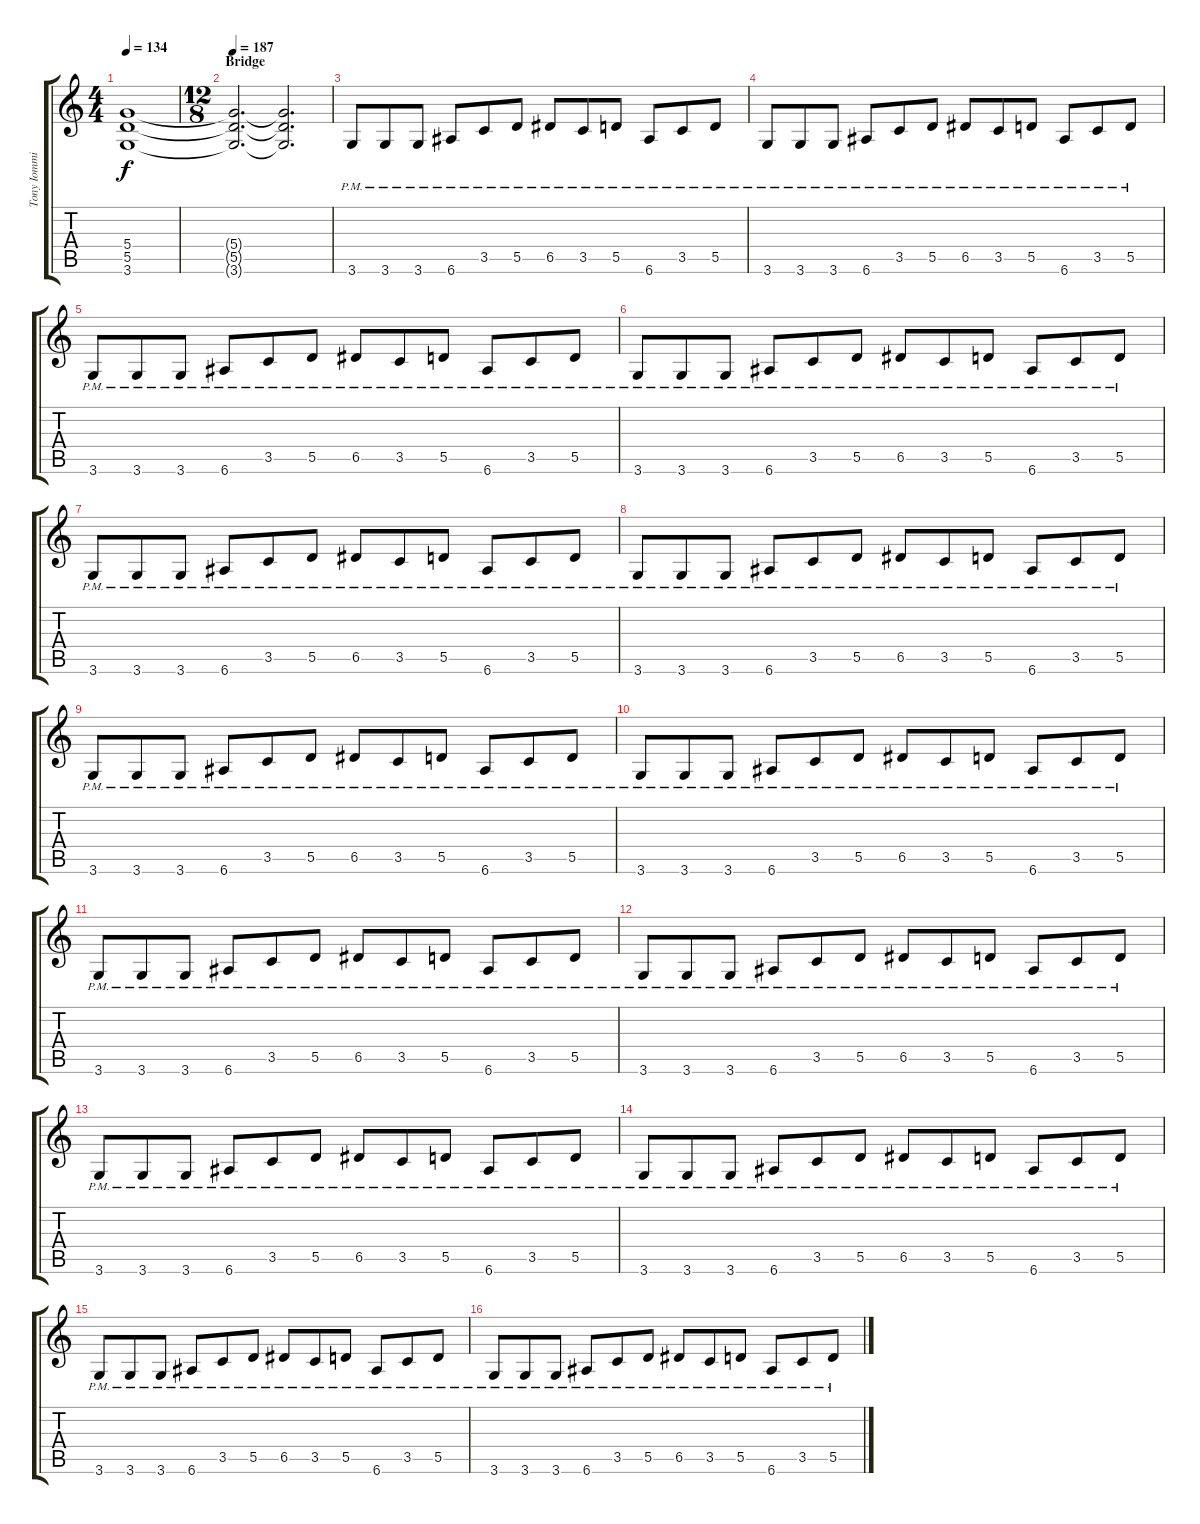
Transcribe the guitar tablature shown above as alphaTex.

\track ("Tony Iommi - Lead Guitar" "Tony Iommi") {instrument distortionguitar}
\staff {score tabs}
\tuning (E4 B3 G3 D3 A2 E2) {hide}
\ts (4 4)
\tempo 134
\clef g2
\ks c
(5.4 5.5 3.6).1{dy f} |
\ts (12 8)
\section ("" "Bridge")
\tempo 187
(5.4{t} 5.5{t} 3.6{t}).2{d} (5.4{t} 5.5{t} 3.6{t}).2{d} |
3.6{pm}.8 3.6{pm}.8 3.6{pm}.8 6.6{pm}.8 3.5{pm}.8 5.5{pm}.8 6.5{pm}.8 3.5{pm}.8 5.5{pm}.8 6.6{pm}.8 3.5{pm}.8 5.5{pm}.8 |
3.6{pm}.8 3.6{pm}.8 3.6{pm}.8 6.6{pm}.8 3.5{pm}.8 5.5{pm}.8 6.5{pm}.8 3.5{pm}.8 5.5{pm}.8 6.6{pm}.8 3.5{pm}.8 5.5{pm}.8 |
3.6{pm}.8 3.6{pm}.8 3.6{pm}.8 6.6{pm}.8 3.5{pm}.8 5.5{pm}.8 6.5{pm}.8 3.5{pm}.8 5.5{pm}.8 6.6{pm}.8 3.5{pm}.8 5.5{pm}.8 |
3.6{pm}.8 3.6{pm}.8 3.6{pm}.8 6.6{pm}.8 3.5{pm}.8 5.5{pm}.8 6.5{pm}.8 3.5{pm}.8 5.5{pm}.8 6.6{pm}.8 3.5{pm}.8 5.5{pm}.8 |
3.6{pm}.8 3.6{pm}.8 3.6{pm}.8 6.6{pm}.8 3.5{pm}.8 5.5{pm}.8 6.5{pm}.8 3.5{pm}.8 5.5{pm}.8 6.6{pm}.8 3.5{pm}.8 5.5{pm}.8 |
3.6{pm}.8 3.6{pm}.8 3.6{pm}.8 6.6{pm}.8 3.5{pm}.8 5.5{pm}.8 6.5{pm}.8 3.5{pm}.8 5.5{pm}.8 6.6{pm}.8 3.5{pm}.8 5.5{pm}.8 |
3.6{pm}.8 3.6{pm}.8 3.6{pm}.8 6.6{pm}.8 3.5{pm}.8 5.5{pm}.8 6.5{pm}.8 3.5{pm}.8 5.5{pm}.8 6.6{pm}.8 3.5{pm}.8 5.5{pm}.8 |
3.6{pm}.8 3.6{pm}.8 3.6{pm}.8 6.6{pm}.8 3.5{pm}.8 5.5{pm}.8 6.5{pm}.8 3.5{pm}.8 5.5{pm}.8 6.6{pm}.8 3.5{pm}.8 5.5{pm}.8 |
3.6{pm}.8 3.6{pm}.8 3.6{pm}.8 6.6{pm}.8 3.5{pm}.8 5.5{pm}.8 6.5{pm}.8 3.5{pm}.8 5.5{pm}.8 6.6{pm}.8 3.5{pm}.8 5.5{pm}.8 |
3.6{pm}.8 3.6{pm}.8 3.6{pm}.8 6.6{pm}.8 3.5{pm}.8 5.5{pm}.8 6.5{pm}.8 3.5{pm}.8 5.5{pm}.8 6.6{pm}.8 3.5{pm}.8 5.5{pm}.8 |
3.6{pm}.8 3.6{pm}.8 3.6{pm}.8 6.6{pm}.8 3.5{pm}.8 5.5{pm}.8 6.5{pm}.8 3.5{pm}.8 5.5{pm}.8 6.6{pm}.8 3.5{pm}.8 5.5{pm}.8 |
3.6{pm}.8 3.6{pm}.8 3.6{pm}.8 6.6{pm}.8 3.5{pm}.8 5.5{pm}.8 6.5{pm}.8 3.5{pm}.8 5.5{pm}.8 6.6{pm}.8 3.5{pm}.8 5.5{pm}.8 |
3.6{pm}.8 3.6{pm}.8 3.6{pm}.8 6.6{pm}.8 3.5{pm}.8 5.5{pm}.8 6.5{pm}.8 3.5{pm}.8 5.5{pm}.8 6.6{pm}.8 3.5{pm}.8 5.5{pm}.8 |
3.6{pm}.8 3.6{pm}.8 3.6{pm}.8 6.6{pm}.8 3.5{pm}.8 5.5{pm}.8 6.5{pm}.8 3.5{pm}.8 5.5{pm}.8 6.6{pm}.8 3.5{pm}.8 5.5{pm}.8
